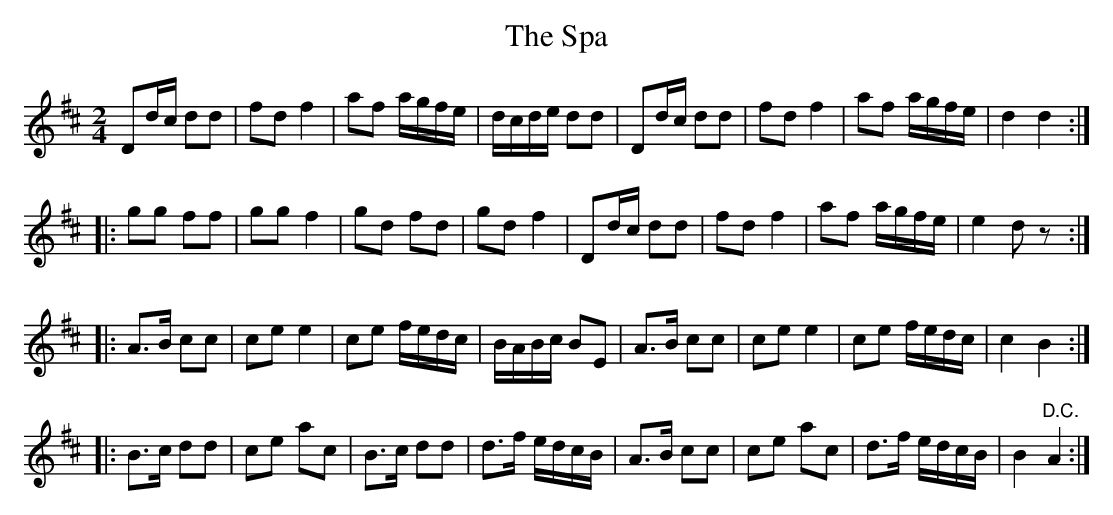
X:1
T:Spa, The
M:2/4
K:D
D2dc d2d2| f2d2 f4| a2f2 agfe| dcde d2d2| \
D2dc d2d2| f2d2 f4| a2f2 agfe| d4 d4 ::
g2g2 f2f2| g2g2 f4| g2d2 f2d2| g2d2 f4|\
D2dc d2d2| f2d2 f4| a2f2 agfe| e4 d2z2::
 A3B c2c2| c2e2 e4| c2e2 fedc| BABc  B2E2|\
 A3B c2c2| c2e2 e4| c2e2 fedc| c4 B4 ::
 B3c d2d2| c2e2 a2c2| B3c d2d2| d3f edcB|\
 A3B c2c2| c2e2 a2c2| d3f edcB| B4 "D.C."A4:|
